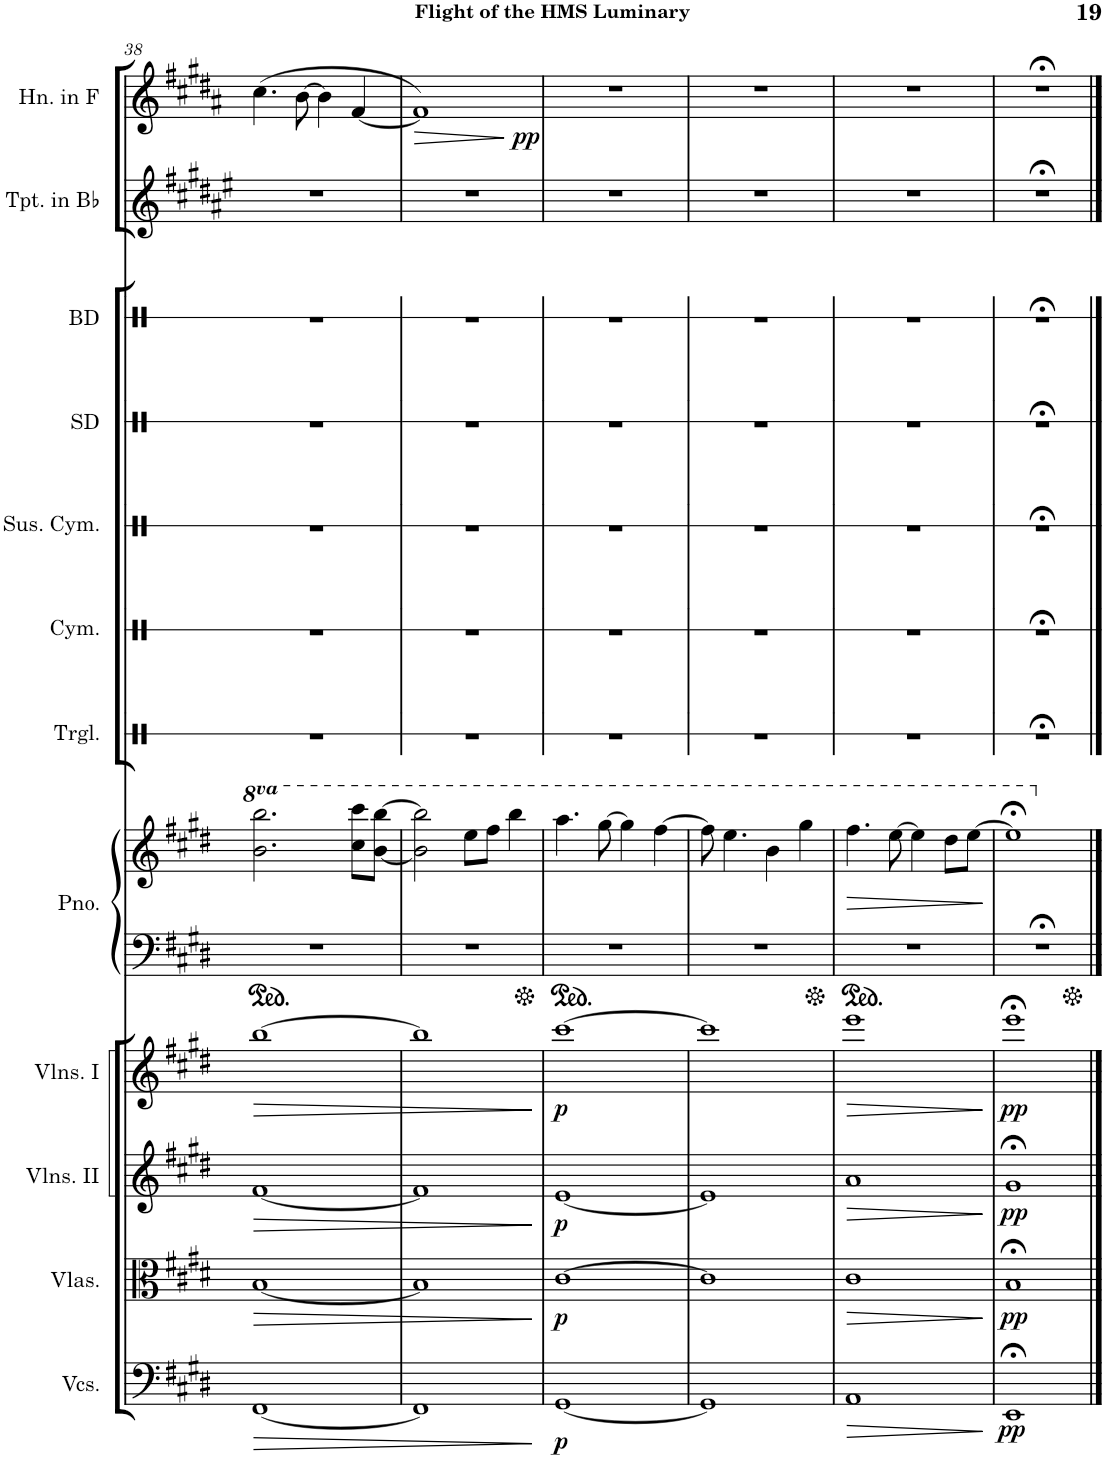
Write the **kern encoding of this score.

**kern	**dynam	**kern	**dynam	**kern	**dynam	**kern	**dynam	**kern	**dynam	**kern	**kern	**kern	**kern	**dynam	**kern
*part10	*part10	*part9	*part9	*part8	*part8	*part7	*part7	*part6	*part6	*part5	*part4	*part3	*part2	*part2	*part1
*staff10	*staff10	*staff9	*staff9	*staff8	*staff8	*staff7	*staff7	*staff6	*staff6	*staff5	*staff4	*staff3	*staff2	*staff2	*staff1
*I"Violoncellos	*	*I"Violas	*	*I"Violins II	*	*I"Violins I	*	*I"Piano	*	*I"Triangle	*I"Suspended Cymbal	*I"Trumpet in Bb	*I"Horn in F	*	*I"Pan Flute
*I'Vcs.	*	*I'Vlas.	*	*I'Vlns. II	*	*I'Vlns. I	*	*I'Pno.	*	*I'Trgl.	*I'Sus. Cym.	*I'Tpt. in Bb	*I'Hn. in F	*	*I'Pn. Fl.
!!LO:PB:g=z
*clefF4	*	*clefC3	*	*clefG2	*	*clefG2	*	*clefG2	*	*clefX	*clefX	*clefG2	*clefG2	*	*clefG2
*	*	*	*	*	*	*	*	*	*	*	*	*Trd1c2	*Trd4c7	*	*
*k[f#c#g#d#]	*	*k[f#c#g#d#]	*	*k[f#c#g#d#]	*	*k[f#c#g#d#]	*	*k[f#c#g#d#]	*	*k[]	*k[]	*k[f#c#g#d#a#e#]	*k[f#c#g#d#a#]	*	*k[f#c#g#d#]
*M4/4	*	*M4/4	*	*M4/4	*	*M4/4	*	*M4/4	*	*M4/4	*M4/4	*M4/4	*M4/4	*	*M4/4
=38	=38	=38	=38	=38	=38	=38	=38	=38	=38	=38	=38	=38	=38	=38	=38
!	!LO:HP:b	!	!LO:HP:b	!	!LO:HP:b	!	!LO:HP:b	!	!	!	!	!	!	!	!
[1FF#	>	[1B	>	[1f#	>	[1bb	>	2.bb\ 2.bbb\	.	1r	1r	1r	(4.cc#\	.	1r
.	.	.	.	.	.	.	.	.	.	.	.	.	[8b\	.	.
.	.	.	.	.	.	.	.	.	.	.	.	.	4b\]	.	.
.	.	.	.	.	.	.	.	8ccc#\ 8cccc#\L	.	.	.	.	[4f#/	.	.
.	.	.	.	.	.	.	.	[8bb\ [8bbb\J	.	.	.	.	.	.	.
=39	=39	=39	=39	=39	=39	=39	=39	=39	=39	=39	=39	=39	=39	=39	=39
!	!	!	!	!	!	!	!	!	!	!	!	!	!	!LO:HP:b	!
*	*	*	*	*	*	*	*	*	*	*	*	*	*^	*	*
1FF#]	.	1B]	.	1f#]	.	1bb]	.	2bb\] 2bbb\]	.	1r	1r	1r	1f#])	2..ryy	>	1r
.	.	.	.	.	.	.	.	8eee\L	.	.	.	.	.	.	.	.
.	.	.	.	.	.	.	.	8fff#\J	.	.	.	.	.	.	.	.
.	.	.	.	.	.	.	.	4bbb\	.	.	.	.	.	.	.	.
!	!	!	!	!	!	!	!	!	!	!	!	!	!	!	!LO:DY:b	!
.	.	.	.	.	.	.	.	.	.	.	.	.	.	8ryy	pp	.
.	]	.	]	.	]	.	]	.	.	.	.	.	.	.	]	.
=40	=40	=40	=40	=40	=40	=40	=40	=40	=40	=40	=40	=40	=40	=40	=40	=40
!	!LO:DY:b	!	!LO:DY:b	!	!LO:DY:b	!	!LO:DY:b	!	!	!	!	!	!	!	!	!
*	*	*	*	*	*	*	*	*	*	*	*	*	*v	*v	*	*
[1GG#	p	[1c#	p	[1e	p	[1ccc#	p	4.aaa\	.	1r	1r	1r	1r	.	1r
.	.	.	.	.	.	.	.	[8ggg#\	.	.	.	.	.	.	.
.	.	.	.	.	.	.	.	4ggg#\]	.	.	.	.	.	.	.
.	.	.	.	.	.	.	.	[4fff#\	.	.	.	.	.	.	.
=41	=41	=41	=41	=41	=41	=41	=41	=41	=41	=41	=41	=41	=41	=41	=41
1GG#]	.	1c#]	.	1e]	.	1ccc#]	.	8fff#\]	.	1r	1r	1r	1r	.	1r
.	.	.	.	.	.	.	.	4.eee\	.	.	.	.	.	.	.
.	.	.	.	.	.	.	.	4bb\	.	.	.	.	.	.	.
.	.	.	.	.	.	.	.	4ggg#\	.	.	.	.	.	.	.
=42	=42	=42	=42	=42	=42	=42	=42	=42	=42	=42	=42	=42	=42	=42	=42
!	!LO:HP:b	!	!LO:HP:b	!	!LO:HP:b	!	!LO:HP:b	!	!LO:HP:b	!	!	!	!	!	!
1AA	>	1c#	>	1a	>	1eee	>	4.fff#\	>	1r	1r	1r	1r	.	1r
.	.	.	.	.	.	.	.	[8eee\	.	.	.	.	.	.	.
.	.	.	.	.	.	.	.	4eee\]	.	.	.	.	.	.	.
.	.	.	.	.	.	.	.	8ddd#\L	.	.	.	.	.	.	.
.	.	.	.	.	.	.	.	[8eee\J	.	.	.	.	.	.	.
.	]	.	]	.	]	.	]	.	]	.	.	.	.	.	.
=43	=43	=43	=43	=43	=43	=43	=43	=43	=43	=43	=43	=43	=43	=43	=43
!	!LO:DY:b	!	!LO:DY:b	!	!LO:DY:b	!	!LO:DY:b	!	!	!	!	!	!	!	!
1EE;<	pp	1B;<	pp	1g#;<	pp	1eee;<	pp	1eee;<]	.	1r;<	1r;<	1r;<	1r;<	.	1r
==	==	==	==	==	==	==	==	==	==	==	==	==	==	==	==
*-	*-	*-	*-	*-	*-	*-	*-	*-	*-	*-	*-	*-	*-	*-	*-
